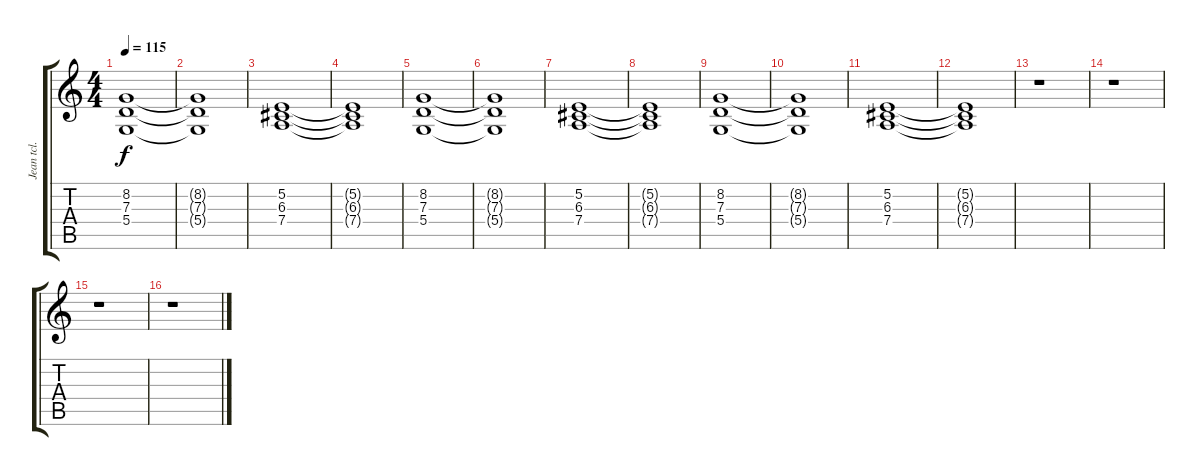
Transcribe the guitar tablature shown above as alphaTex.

\track ("Jean tcl. 2" "Jean tcl. ") {instrument stringensemble1}
\staff {score tabs}
\tuning (E4 B3 G3 D3 A2 E2) {hide}
\ts (4 4)
\tempo 115
\clef g2
\ks c
(8.2 7.3 5.4).1{dy f} |
(8.2{t} 7.3{t} 5.4{t}).1 |
(5.2 6.3 7.4).1 |
(5.2{t} 6.3{t} 7.4{t}).1 |
(8.2 7.3 5.4).1 |
(8.2{t} 7.3{t} 5.4{t}).1 |
(5.2 6.3 7.4).1 |
(5.2{t} 6.3{t} 7.4{t}).1 |
(8.2 7.3 5.4).1 |
(8.2{t} 7.3{t} 5.4{t}).1 |
(5.2 6.3 7.4).1 |
(5.2{t} 6.3{t} 7.4{t}).1 |
r.1 |
r.1 |
r.1 |
r.1
